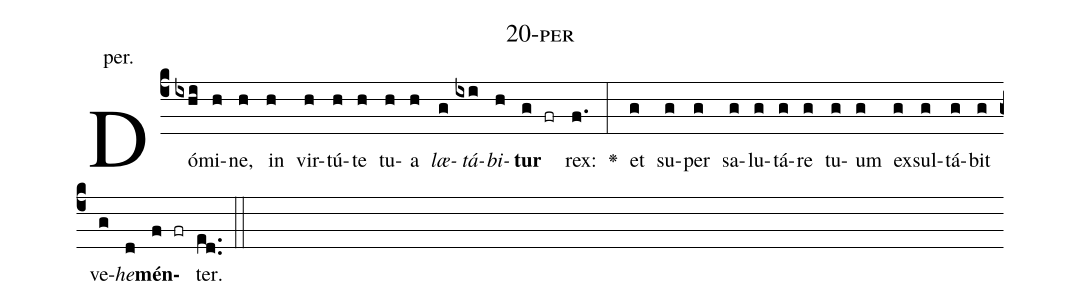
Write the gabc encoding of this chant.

name: 20-per;
annotation: per.;
%%
(c4)Dó(ixhi)mi(h)ne,(h) in(h) vir(h)tú(h)te(h) tu(h)a(h) <i>læ</i>(g)<i>tá</i>(ixi)<i>bi</i>(h)<b>tur</b>(g fr) rex:(f.) <v>\greheightstar</v>(:) et(g) su(g)per(g) sa(g)lu(g)tá(g)re(g) tu(g)um(g) ex(g)sul(g)tá(g)bit(g) ve(g)<i>he</i>(d)<b>mén</b>(f fr)ter.(ed..) (::)


%E(g) u(g) o(g) u(d) a(f) e.(ed..) (::)
